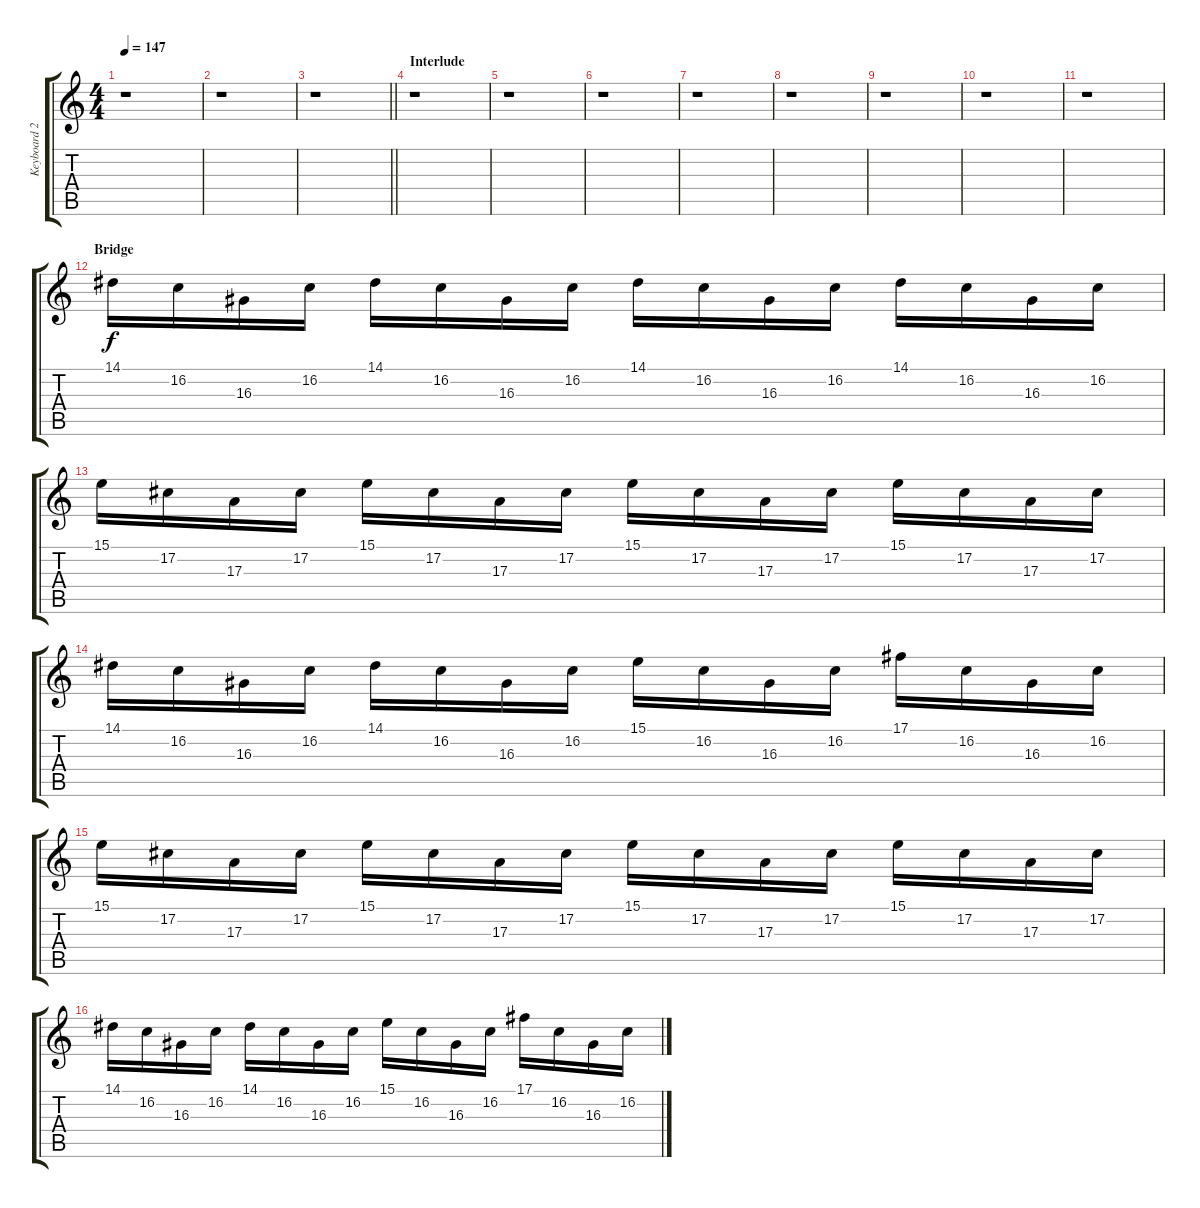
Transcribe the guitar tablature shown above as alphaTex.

\track ("Keyboard 2" "Keyboard 2") {instrument stringensemble1}
\staff {score tabs}
\tuning (Db4 Ab3 E3 B2 Gb2 Db2) {hide}
\ts (4 4)
\tempo 147
\clef g2
\ks c
r.1{dy f} |
r.1 |
\barLineRight lightlight
r.1 |
\section ("" "Interlude")
r.1 |
r.1 |
r.1 |
r.1 |
r.1 |
r.1 |
r.1 |
r.1 |
\section ("" "Bridge")
14.1.16{volume 9} 16.2.16 16.3.16 16.2.16 14.1.16 16.2.16 16.3.16 16.2.16 14.1.16 16.2.16 16.3.16 16.2.16 14.1.16 16.2.16 16.3.16 16.2.16 |
15.1.16 17.2.16 17.3.16 17.2.16 15.1.16 17.2.16 17.3.16 17.2.16 15.1.16 17.2.16 17.3.16 17.2.16 15.1.16 17.2.16 17.3.16 17.2.16 |
14.1.16 16.2.16 16.3.16 16.2.16 14.1.16 16.2.16 16.3.16 16.2.16 15.1.16 16.2.16 16.3.16 16.2.16 17.1.16 16.2.16 16.3.16 16.2.16 |
15.1.16 17.2.16 17.3.16 17.2.16 15.1.16 17.2.16 17.3.16 17.2.16 15.1.16 17.2.16 17.3.16 17.2.16 15.1.16 17.2.16 17.3.16 17.2.16 |
14.1.16 16.2.16 16.3.16 16.2.16 14.1.16 16.2.16 16.3.16 16.2.16 15.1.16 16.2.16 16.3.16 16.2.16 17.1.16 16.2.16 16.3.16 16.2.16
